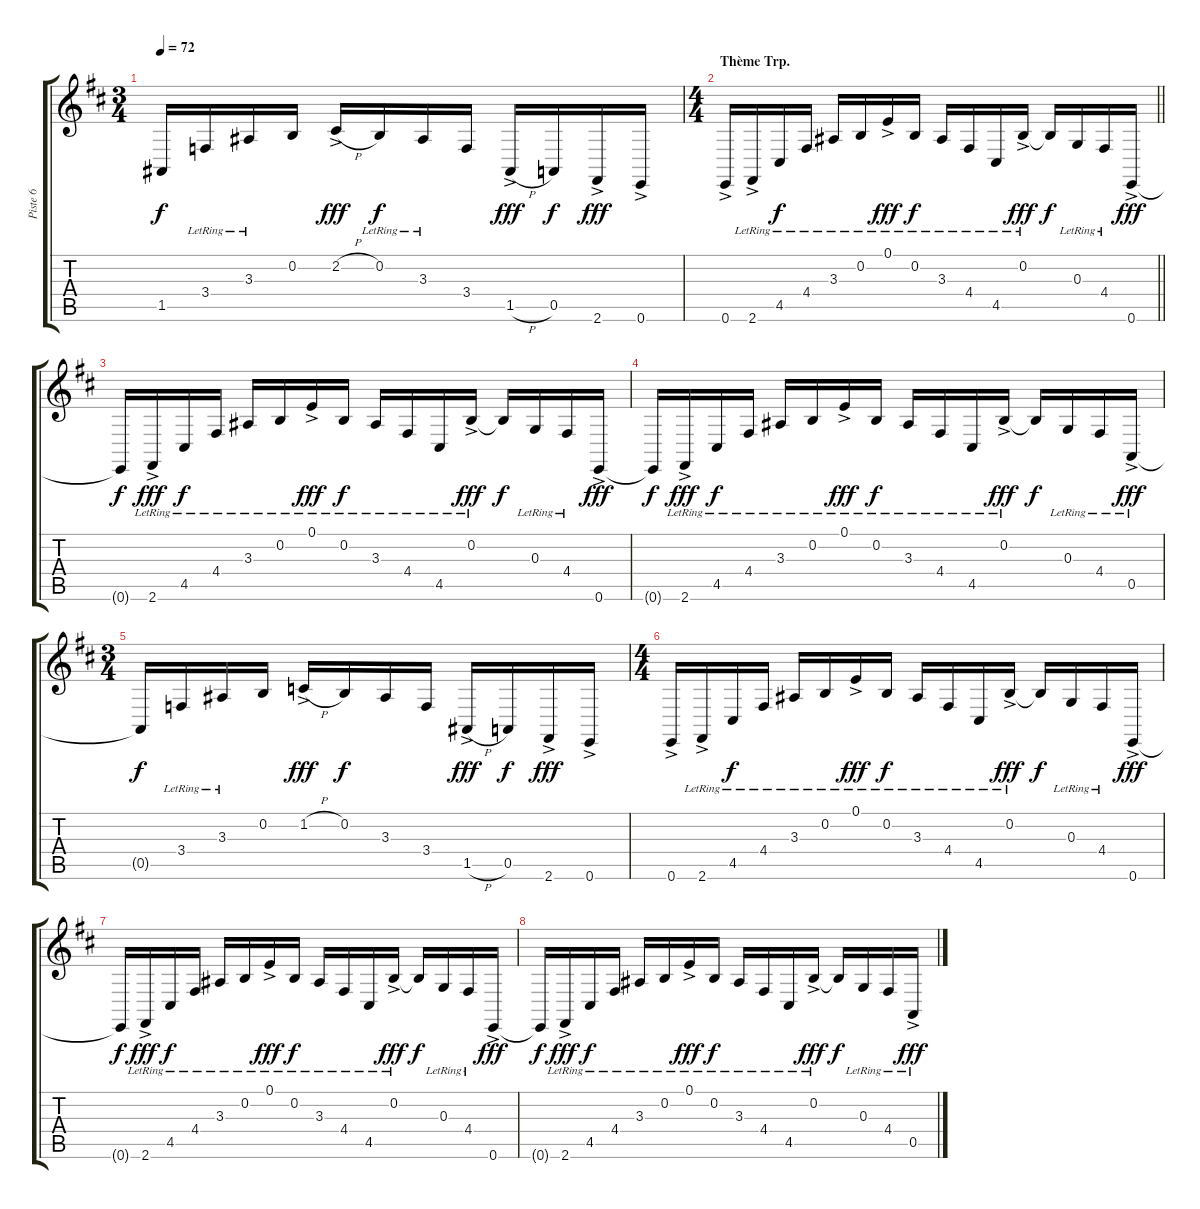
\track ("Piste 6" "Piste 6") {instrument electricpiano1}
\staff {score tabs}
\tuning (E4 B3 G3 D3 A2 E2) {hide}
\ts (3 4)
\tempo 72
\clef g2
\ks bminor
1.5{t}.16{dy f} 3.4{lr}.16 3.3{lr}.16 0.2.16 2.2{h ac}.16{dy fff} 0.2{lr}.16{dy f} 3.3{lr}.16 3.4.16 1.5{h ac}.16{dy fff} 0.5.16{dy f} 2.6{ac}.16{dy fff} 0.6{ac}.16 |
\ts (4 4)
\section ("" "Thème Trp.")
\barLineRight lightlight
0.6{ac}.16 2.6{ac lr}.16 4.5{lr}.16{dy f} 4.4{lr}.16 3.3{lr}.16 0.2{lr}.16 0.1{ac lr}.16{dy fff} 0.2{lr}.16{dy f} 3.3{lr}.16 4.4{lr}.16 4.5{lr}.16 0.2{ac lr}.16{dy fff} 0.2{t}.16{dy f} 0.3{lr}.16 4.4{lr}.16 0.6{ac}.16{dy fff} |
0.6{t}.16{dy f} 2.6{ac lr}.16{dy fff} 4.5{lr}.16{dy f} 4.4{lr}.16 3.3{lr}.16 0.2{lr}.16 0.1{ac lr}.16{dy fff} 0.2{lr}.16{dy f} 3.3{lr}.16 4.4{lr}.16 4.5{lr}.16 0.2{ac lr}.16{dy fff} 0.2{t}.16{dy f} 0.3{lr}.16 4.4{lr}.16 0.6{ac}.16{dy fff} |
0.6{t}.16{dy f} 2.6{ac lr}.16{dy fff} 4.5{lr}.16{dy f} 4.4{lr}.16 3.3{lr}.16 0.2{lr}.16 0.1{ac lr}.16{dy fff} 0.2{lr}.16{dy f} 3.3{lr}.16 4.4{lr}.16 4.5{lr}.16 0.2{ac lr}.16{dy fff} 0.2{t}.16{dy f} 0.3{lr}.16 4.4{lr}.16 0.5{ac lr}.16{dy fff} |
\ts (3 4)
0.5{t}.16{dy f} 3.4{lr}.16 3.3{lr}.16 0.2.16 1.2{h ac}.16{dy fff} 0.2.16{dy f} 3.3.16 3.4.16 1.5{h ac}.16{dy fff} 0.5.16{dy f} 2.6{ac}.16{dy fff} 0.6{ac}.16 |
\ts (4 4)
0.6{ac}.16 2.6{ac lr}.16 4.5{lr}.16{dy f} 4.4{lr}.16 3.3{lr}.16 0.2{lr}.16 0.1{ac lr}.16{dy fff} 0.2{lr}.16{dy f} 3.3{lr}.16 4.4{lr}.16 4.5{lr}.16 0.2{ac lr}.16{dy fff} 0.2{t}.16{dy f} 0.3{lr}.16 4.4{lr}.16 0.6{ac}.16{dy fff} |
0.6{t}.16{dy f} 2.6{ac lr}.16{dy fff} 4.5{lr}.16{dy f} 4.4{lr}.16 3.3{lr}.16 0.2{lr}.16 0.1{ac lr}.16{dy fff} 0.2{lr}.16{dy f} 3.3{lr}.16 4.4{lr}.16 4.5{lr}.16 0.2{ac lr}.16{dy fff} 0.2{t}.16{dy f} 0.3{lr}.16 4.4{lr}.16 0.6{ac}.16{dy fff} |
0.6{t}.16{dy f} 2.6{ac lr}.16{dy fff} 4.5{lr}.16{dy f} 4.4{lr}.16 3.3{lr}.16 0.2{lr}.16 0.1{ac lr}.16{dy fff} 0.2{lr}.16{dy f} 3.3{lr}.16 4.4{lr}.16 4.5{lr}.16 0.2{ac lr}.16{dy fff} 0.2{t}.16{dy f} 0.3{lr}.16 4.4{lr}.16 0.5{ac lr}.16{dy fff}
